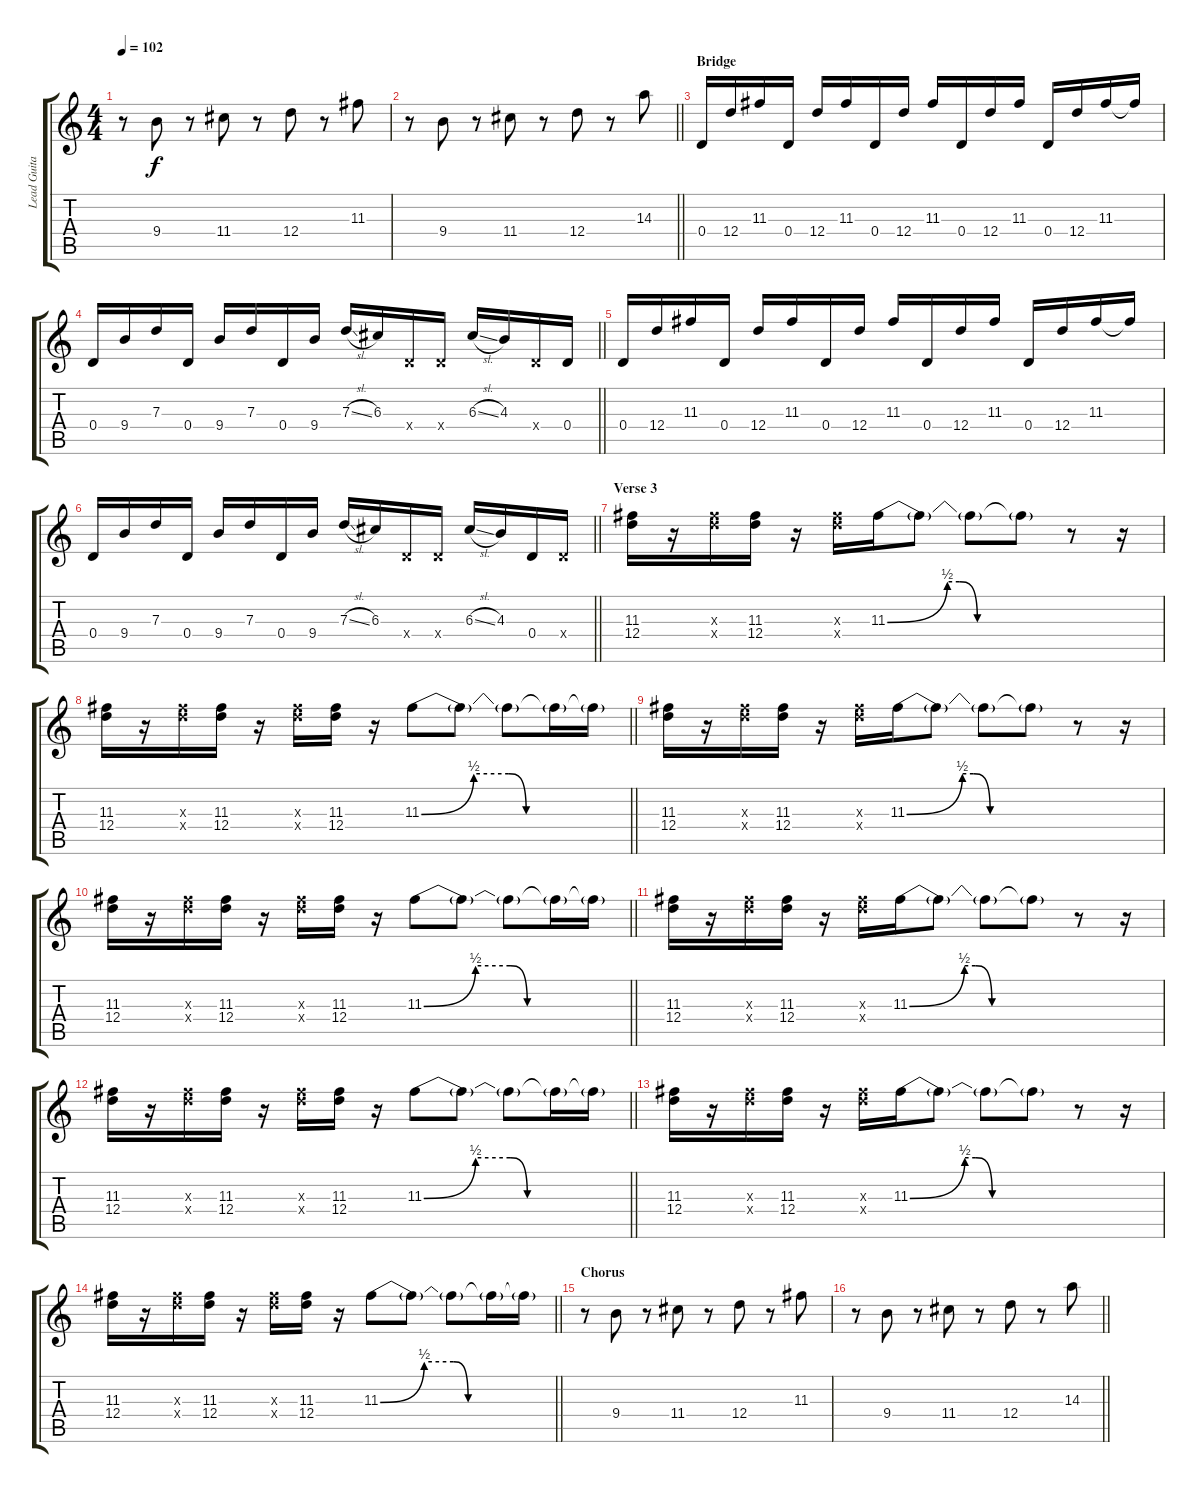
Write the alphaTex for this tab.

\track ("Lead Guitar" "Lead Guita") {instrument distortionguitar}
\staff {score tabs}
\tuning (E4 B3 G3 D3 A2 E2) {hide}
\ts (4 4)
\tempo 102
\clef g2
\ks c
r.8{dy f} 9.4.8 r.8 11.4.8 r.8 12.4.8 r.8 11.3.8 |
\barLineRight lightlight
r.8 9.4.8 r.8 11.4.8 r.8 12.4.8 r.8 14.3.8 |
\section ("" "Bridge")
0.4.16 12.4.16 11.3.16 0.4.16 12.4.16 11.3.16 0.4.16 12.4.16 11.3.16 0.4.16 12.4.16 11.3.16 0.4.16 12.4.16 11.3.16 11.3{t}.16 |
\barLineRight lightlight
0.4.16 9.4.16 7.3.16 0.4.16 9.4.16 7.3.16 0.4.16 9.4.16 7.3{sl}.16 6.3.16 0.4{x}.16 0.4{x}.16 6.3{sl}.16 4.3.16 0.4{x}.16 0.4.16 |
0.4.16 12.4.16 11.3.16 0.4.16 12.4.16 11.3.16 0.4.16 12.4.16 11.3.16 0.4.16 12.4.16 11.3.16 0.4.16 12.4.16 11.3.16 11.3{t}.16 |
\barLineRight lightlight
0.4.16 9.4.16 7.3.16 0.4.16 9.4.16 7.3.16 0.4.16 9.4.16 7.3{sl}.16 6.3.16 0.4{x}.16 0.4{x}.16 6.3{sl}.16 4.3.16 0.4.16 0.4{x}.16 |
\section ("" "Verse 3")
(11.3 12.4).16 r.16 (11.3{x} 12.4{x}).16 (11.3 12.4).16 r.16 (11.3{x} 12.4{x}).16 11.3{be (custom 0 0 20 2 24 2 30 0 60 0)}.16 11.3{t}.8 11.3{t}.8 11.3{t}.8 r.8 r.16 |
\barLineRight lightlight
(11.3 12.4).16 r.16 (11.3{x} 12.4{x}).16 (11.3 12.4).16 r.16 (11.3{x} 12.4{x}).16 (11.3 12.4).16 r.16 11.3{be (custom 0 0 15 2 25 2 30 0 60 0)}.8 11.3{t}.8 11.3{t}.8 11.3{t}.16 11.3{t}.16 |
(11.3 12.4).16 r.16 (11.3{x} 12.4{x}).16 (11.3 12.4).16 r.16 (11.3{x} 12.4{x}).16 11.3{be (custom 0 0 20 2 24 2 30 0 60 0)}.16 11.3{t}.8 11.3{t}.8 11.3{t}.8 r.8 r.16 |
\barLineRight lightlight
(11.3 12.4).16 r.16 (11.3{x} 12.4{x}).16 (11.3 12.4).16 r.16 (11.3{x} 12.4{x}).16 (11.3 12.4).16 r.16 11.3{be (custom 0 0 15 2 25 2 30 0 60 0)}.8 11.3{t}.8 11.3{t}.8 11.3{t}.16 11.3{t}.16 |
(11.3 12.4).16 r.16 (11.3{x} 12.4{x}).16 (11.3 12.4).16 r.16 (11.3{x} 12.4{x}).16 11.3{be (custom 0 0 20 2 24 2 30 0 60 0)}.16 11.3{t}.8 11.3{t}.8 11.3{t}.8 r.8 r.16 |
\barLineRight lightlight
(11.3 12.4).16 r.16 (11.3{x} 12.4{x}).16 (11.3 12.4).16 r.16 (11.3{x} 12.4{x}).16 (11.3 12.4).16 r.16 11.3{be (custom 0 0 15 2 25 2 30 0 60 0)}.8 11.3{t}.8 11.3{t}.8 11.3{t}.16 11.3{t}.16 |
(11.3 12.4).16 r.16 (11.3{x} 12.4{x}).16 (11.3 12.4).16 r.16 (11.3{x} 12.4{x}).16 11.3{be (custom 0 0 20 2 24 2 30 0 60 0)}.16 11.3{t}.8 11.3{t}.8 11.3{t}.8 r.8 r.16 |
\barLineRight lightlight
(11.3 12.4).16 r.16 (11.3{x} 12.4{x}).16 (11.3 12.4).16 r.16 (11.3{x} 12.4{x}).16 (11.3 12.4).16 r.16 11.3{be (custom 0 0 15 2 25 2 30 0 60 0)}.8 11.3{t}.8 11.3{t}.8 11.3{t}.16 11.3{t}.16 |
\section ("" "Chorus")
r.8 9.4.8 r.8 11.4.8 r.8 12.4.8 r.8 11.3.8 |
\barLineRight lightlight
r.8 9.4.8 r.8 11.4.8 r.8 12.4.8 r.8 14.3.8
